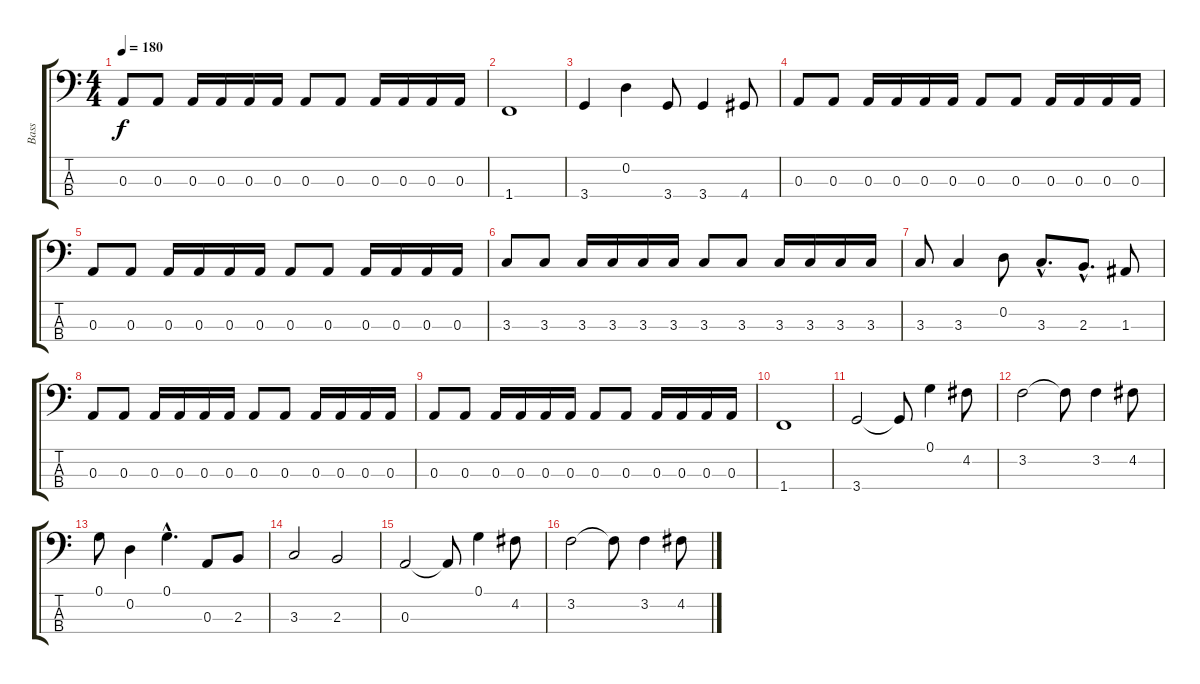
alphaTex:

\track ("Bass" "Bass") {instrument electricbassfinger}
\staff {score tabs}
\tuning (G2 D2 A1 E1) {hide}
\ts (4 4)
\tempo 180
\clef f4
\ks c
0.3.8{dy f} 0.3.8 0.3.16 0.3.16 0.3.16 0.3.16 0.3.8 0.3.8 0.3.16 0.3.16 0.3.16 0.3.16 |
1.4.1 |
3.4.4 0.2.4 3.4.8 3.4.4 4.4.8 |
0.3.8 0.3.8 0.3.16 0.3.16 0.3.16 0.3.16 0.3.8 0.3.8 0.3.16 0.3.16 0.3.16 0.3.16 |
0.3.8 0.3.8 0.3.16 0.3.16 0.3.16 0.3.16 0.3.8 0.3.8 0.3.16 0.3.16 0.3.16 0.3.16 |
3.3.8 3.3.8 3.3.16 3.3.16 3.3.16 3.3.16 3.3.8 3.3.8 3.3.16 3.3.16 3.3.16 3.3.16 |
3.3.8 3.3.4 0.2.8 3.3{hac}.8{d} 2.3{hac}.8{d} 1.3.8 |
0.3.8 0.3.8 0.3.16 0.3.16 0.3.16 0.3.16 0.3.8 0.3.8 0.3.16 0.3.16 0.3.16 0.3.16 |
0.3.8 0.3.8 0.3.16 0.3.16 0.3.16 0.3.16 0.3.8 0.3.8 0.3.16 0.3.16 0.3.16 0.3.16 |
1.4.1 |
3.4.2 3.4{t}.8 0.1.4 4.2.8 |
3.2.2 3.2{t}.8 3.2.4 4.2.8 |
0.1.8 0.2.4 0.1{hac}.4{d} 0.3.8 2.3.8 |
3.3.2 2.3.2 |
0.3.2 0.3{t}.8 0.1.4 4.2.8 |
3.2.2 3.2{t}.8 3.2.4 4.2.8
